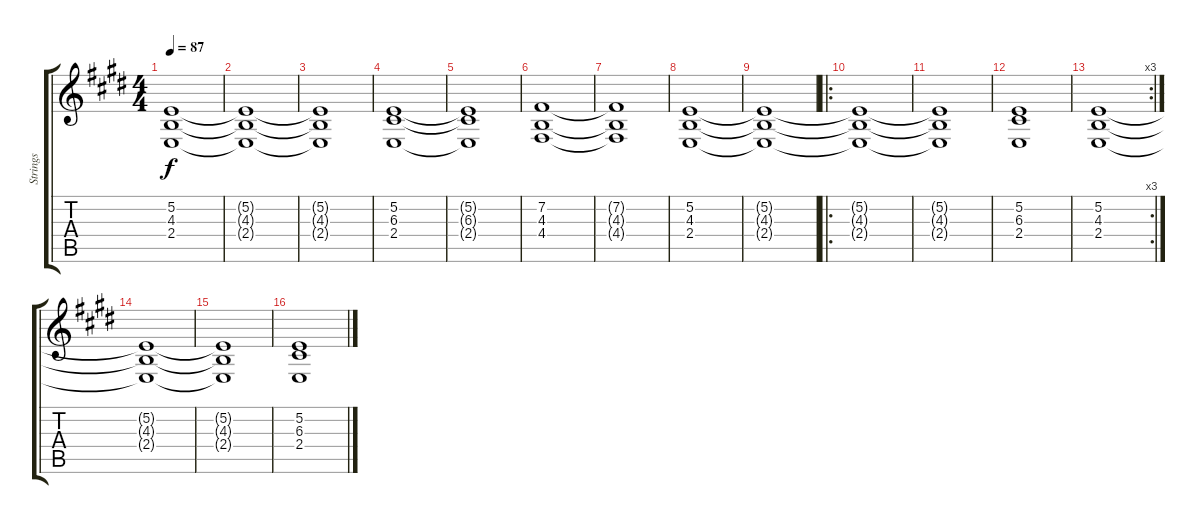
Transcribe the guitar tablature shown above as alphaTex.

\track ("Strings" "Strings") {instrument stringensemble1}
\staff {score tabs}
\tuning (E4 B3 G3 D3 A2 E2) {hide}
\ts (4 4)
\tempo 87
\clef g2
\ks e
(5.2 4.3 2.4).1{dy f} |
(5.2{t} 4.3{t} 2.4{t}).1 |
(5.2{t} 4.3{t} 2.4{t}).1 |
(5.2 6.3 2.4).1 |
(5.2{t} 6.3{t} 2.4{t}).1 |
(7.2 4.3 4.4).1 |
(7.2{t} 4.3{t} 4.4{t}).1 |
(5.2 4.3 2.4).1 |
(5.2{t} 4.3{t} 2.4{t}).1 |
\ro
(5.2{t} 4.3{t} 2.4{t}).1 |
(5.2{t} 4.3{t} 2.4{t}).1 |
(5.2 6.3 2.4).1 |
\rc 3
(5.2 4.3 2.4).1 |
(5.2{t} 4.3{t} 2.4{t}).1{volume 4} |
(5.2{t} 4.3{t} 2.4{t}).1 |
(5.2 6.3 2.4).1
